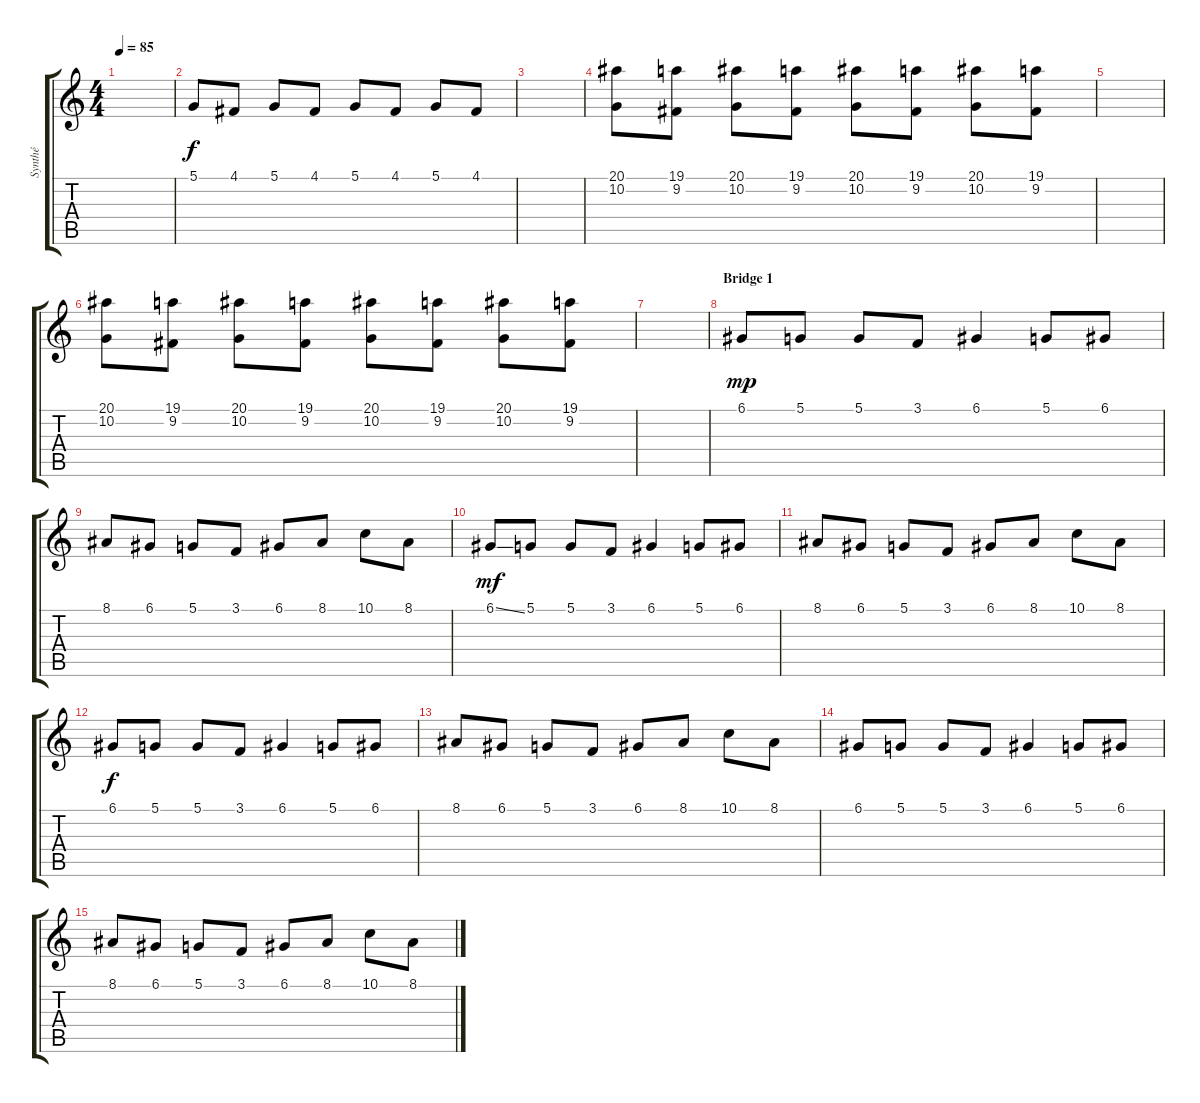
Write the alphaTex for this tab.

\track ("Synthé" "Synthé") {instrument stringensemble1}
\staff {score tabs}
\tuning (D4 A3 F3 C3 G2 C2) {hide}
\ts (4 4)
\tempo 85
\clef g2
\ks c
|
5.1.8 4.1.8 5.1.8 4.1.8 5.1.8 4.1.8 5.1.8 4.1.8 |
|
(20.1 10.2).8 (19.1 9.2).8 (20.1 10.2).8 (19.1 9.2).8 (20.1 10.2).8 (19.1 9.2).8 (20.1 10.2).8 (19.1 9.2).8 |
|
(20.1 10.2).8 (19.1 9.2).8 (20.1 10.2).8 (19.1 9.2).8 (20.1 10.2).8 (19.1 9.2).8 (20.1 10.2).8 (19.1 9.2).8 |
|
\section ("" "Bridge 1")
6.1.8{dy mp} 5.1.8 5.1.8 3.1.8 6.1.4 5.1.8 6.1.8 |
8.1.8 6.1.8 5.1.8 3.1.8 6.1.8 8.1.8 10.1.8 8.1.8 |
6.1{ss}.8{dy mf} 5.1.8 5.1.8 3.1.8 6.1.4 5.1.8 6.1.8 |
8.1.8 6.1.8 5.1.8 3.1.8 6.1.8 8.1.8 10.1.8 8.1.8 |
6.1.8{dy f} 5.1.8 5.1.8 3.1.8 6.1.4 5.1.8 6.1.8 |
8.1.8 6.1.8 5.1.8 3.1.8 6.1.8 8.1.8 10.1.8 8.1.8 |
6.1.8 5.1.8 5.1.8 3.1.8 6.1.4 5.1.8 6.1.8 |
8.1.8 6.1.8 5.1.8 3.1.8 6.1.8 8.1.8 10.1.8 8.1.8
